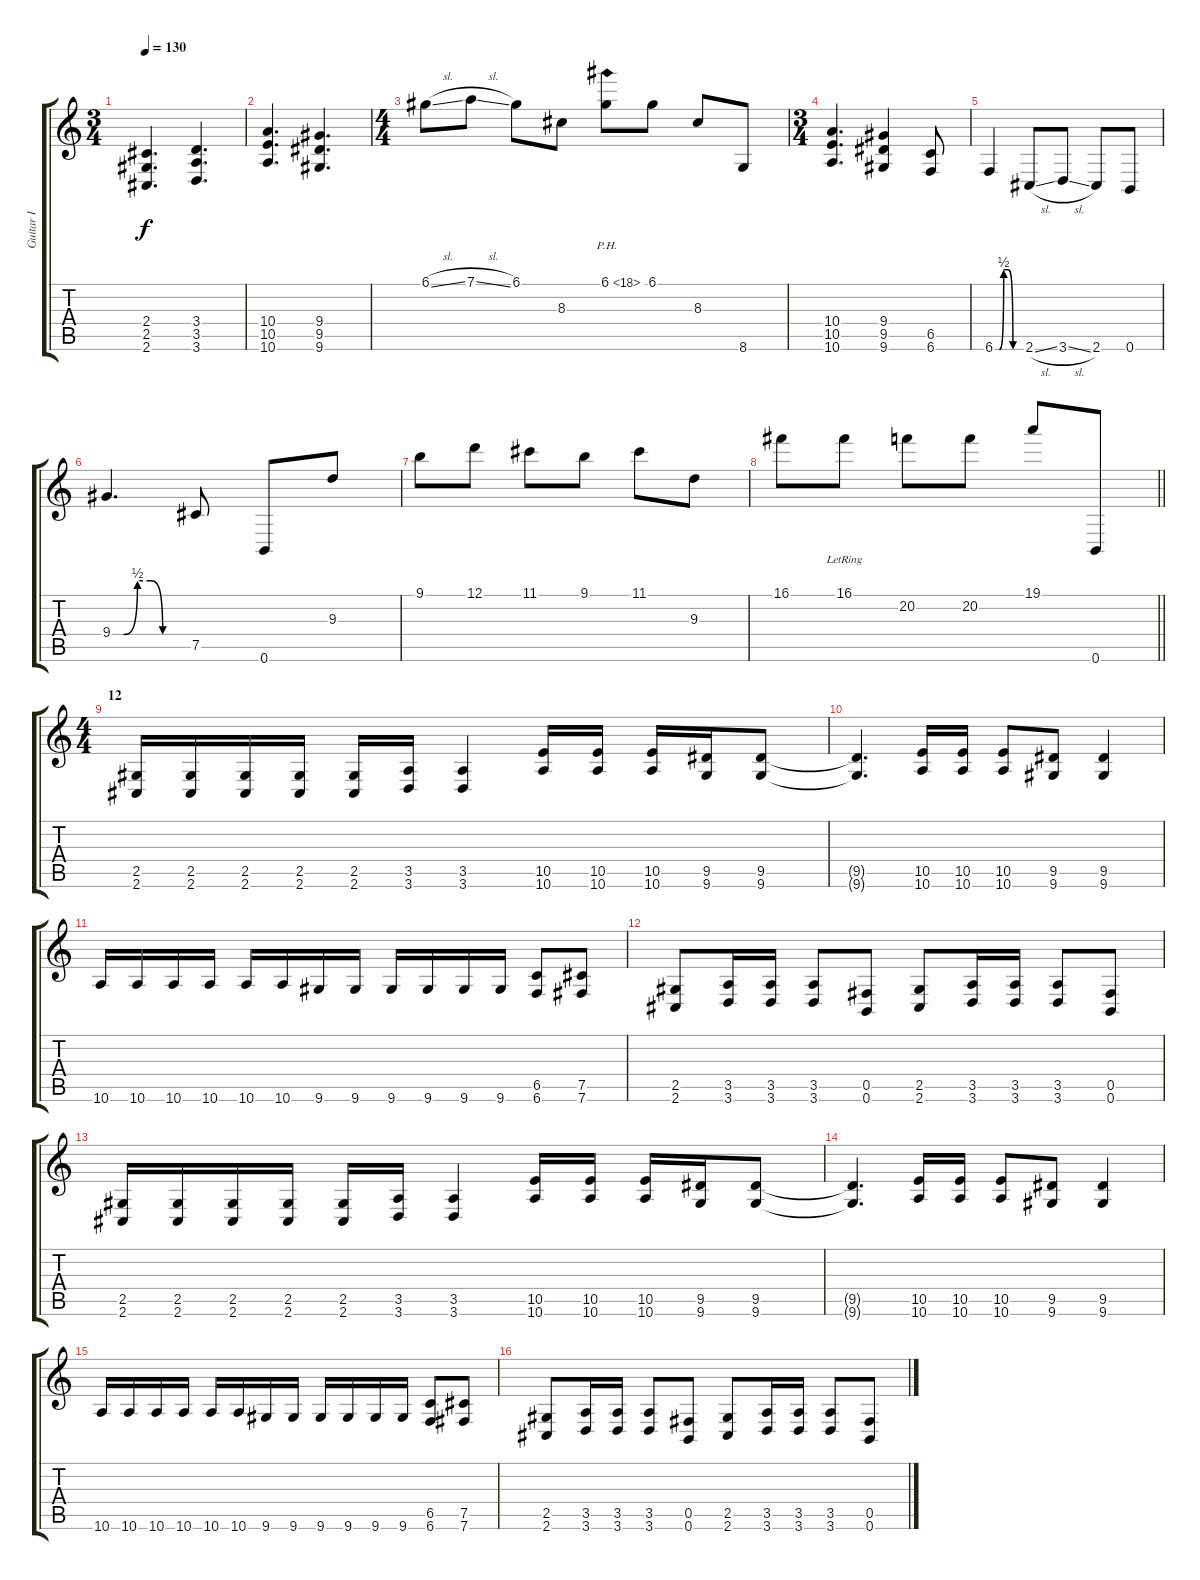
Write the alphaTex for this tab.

\track ("Guitar I" "Guitar I") {instrument overdrivenguitar}
\staff {score tabs}
\tuning (D4 A3 F3 B2 Gb2 B1) {hide}
\ts (3 4)
\section ("" "")
\tempo 130
\clef g2
\ks c
(2.4 2.5 2.6).4{d dy f} (3.4 3.5 3.6).4{d} |
(10.4 10.5 10.6).4{d} (9.4 9.5 9.6).4{d} |
\ts (4 4)
6.1{sl}.8 7.1{sl}.8 6.1.8 8.3.8 6.1{ph 12}.8 6.1.8 8.3.8 8.6.8 |
\ts (3 4)
(10.4 10.5 10.6).4{d} (9.4 9.5 9.6).4 (6.5 6.6).8 |
6.6{be (custom 0 0 10 0 20 2 30 2 41 0 60 0)}.4 2.6{sl}.8 3.6{sl}.8 2.6.8 0.6.8 |
9.4{be (custom 0 0 9 0 20 2 30 2 40 0 60 0)}.4{d} 7.5.8 0.6.8 9.3.8 |
9.1.8 12.1.8 11.1.8 9.1.8 11.1.8 9.3.8 |
\barLineRight lightlight
16.1.8 16.1{lr}.8 20.2.8 20.2.8 19.1.8 0.6.8 |
\ts (4 4)
\section ("" "12")
(2.5 2.6).16 (2.5 2.6).16 (2.5 2.6).16 (2.5 2.6).16 (2.5 2.6).16 (3.5 3.6).16 (3.5 3.6).4 (10.5 10.6).16 (10.5 10.6).16 (10.5 10.6).16 (9.5 9.6).16 (9.5 9.6).8 |
(9.5{t} 9.6{t}).4{d} (10.5 10.6).16 (10.5 10.6).16 (10.5 10.6).8 (9.5 9.6).8 (9.5 9.6).4 |
10.6.16 10.6.16 10.6.16 10.6.16 10.6.16 10.6.16 9.6.16 9.6.16 9.6.16 9.6.16 9.6.16 9.6.16 (6.5 6.6).8 (7.5 7.6).8 |
(2.5 2.6).8 (3.5 3.6).16 (3.5 3.6).16 (3.5 3.6).8 (0.5 0.6).8 (2.5 2.6).8 (3.5 3.6).16 (3.5 3.6).16 (3.5 3.6).8 (0.5 0.6).8 |
(2.5 2.6).16 (2.5 2.6).16 (2.5 2.6).16 (2.5 2.6).16 (2.5 2.6).16 (3.5 3.6).16 (3.5 3.6).4 (10.5 10.6).16 (10.5 10.6).16 (10.5 10.6).16 (9.5 9.6).16 (9.5 9.6).8 |
(9.5{t} 9.6{t}).4{d} (10.5 10.6).16 (10.5 10.6).16 (10.5 10.6).8 (9.5 9.6).8 (9.5 9.6).4 |
10.6.16 10.6.16 10.6.16 10.6.16 10.6.16 10.6.16 9.6.16 9.6.16 9.6.16 9.6.16 9.6.16 9.6.16 (6.5 6.6).8 (7.5 7.6).8 |
(2.5 2.6).8 (3.5 3.6).16 (3.5 3.6).16 (3.5 3.6).8 (0.5 0.6).8 (2.5 2.6).8 (3.5 3.6).16 (3.5 3.6).16 (3.5 3.6).8 (0.5 0.6).8
